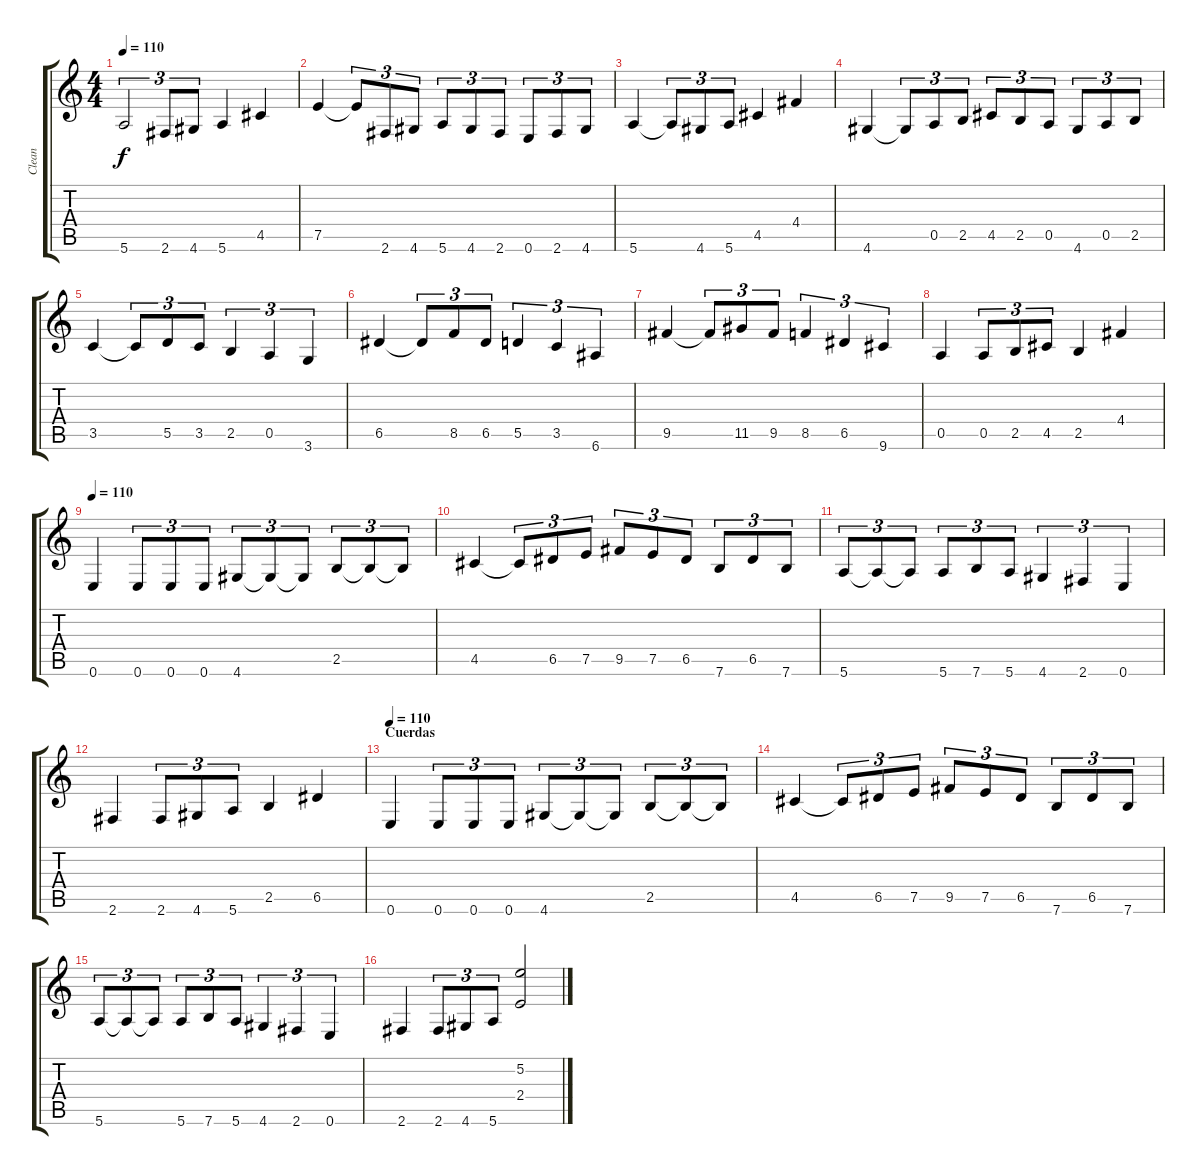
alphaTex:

\track ("Clean" "Clean") {instrument electricguitarjazz}
\staff {score tabs}
\tuning (E4 B3 G3 D3 A2 E2) {hide}
\ts (4 4)
\tempo 110
\clef g2
\ks c
5.6.2{tu (3 2) dy f} 2.6.8{tu (3 2)} 4.6.8{tu (3 2)} 5.6.4 4.5.4 |
7.5.4 7.5{t}.8{tu (3 2)} 2.6.8{tu (3 2)} 4.6.8{tu (3 2)} 5.6.8{tu (3 2)} 4.6.8{tu (3 2)} 2.6.8{tu (3 2)} 0.6.8{tu (3 2)} 2.6.8{tu (3 2)} 4.6.8{tu (3 2)} |
5.6.4 5.6{t}.8{tu (3 2)} 4.6.8{tu (3 2)} 5.6.8{tu (3 2)} 4.5.4 4.4.4 |
4.6.4 4.6{t}.8{tu (3 2)} 0.5.8{tu (3 2)} 2.5.8{tu (3 2)} 4.5.8{tu (3 2)} 2.5.8{tu (3 2)} 0.5.8{tu (3 2)} 4.6.8{tu (3 2)} 0.5.8{tu (3 2)} 2.5.8{tu (3 2)} |
3.5.4 3.5{t}.8{tu (3 2)} 5.5.8{tu (3 2)} 3.5.8{tu (3 2)} 2.5.4{tu (3 2)} 0.5.4{tu (3 2)} 3.6.4{tu (3 2)} |
6.5.4 6.5{t}.8{tu (3 2)} 8.5.8{tu (3 2)} 6.5.8{tu (3 2)} 5.5.4{tu (3 2)} 3.5.4{tu (3 2)} 6.6.4{tu (3 2)} |
9.5.4 9.5{t}.8{tu (3 2)} 11.5.8{tu (3 2)} 9.5.8{tu (3 2)} 8.5.4{tu (3 2)} 6.5.4{tu (3 2)} 9.6.4{tu (3 2)} |
0.5.4 0.5.8{tu (3 2)} 2.5.8{tu (3 2)} 4.5.8{tu (3 2)} 2.5.4 4.4.4 |
\tempo 110
0.6.4 0.6.8{tu (3 2)} 0.6.8{tu (3 2)} 0.6.8{tu (3 2)} 4.6.8{tu (3 2)} 4.6{t}.8{tu (3 2)} 4.6{t}.8{tu (3 2)} 2.5.8{tu (3 2)} 2.5{t}.8{tu (3 2)} 2.5{t}.8{tu (3 2)} |
4.5.4 4.5{t}.8{tu (3 2)} 6.5.8{tu (3 2)} 7.5.8{tu (3 2)} 9.5.8{tu (3 2)} 7.5.8{tu (3 2)} 6.5.8{tu (3 2)} 7.6.8{tu (3 2)} 6.5.8{tu (3 2)} 7.6.8{tu (3 2)} |
5.6.8{tu (3 2)} 5.6{t}.8{tu (3 2)} 5.6{t}.8{tu (3 2)} 5.6.8{tu (3 2)} 7.6.8{tu (3 2)} 5.6.8{tu (3 2)} 4.6.4{tu (3 2)} 2.6.4{tu (3 2)} 0.6.4{tu (3 2)} |
2.6.4 2.6.8{tu (3 2)} 4.6.8{tu (3 2)} 5.6.8{tu (3 2)} 2.5.4 6.5.4 |
\section ("" "Cuerdas")
\tempo 110
0.6.4 0.6.8{tu (3 2)} 0.6.8{tu (3 2)} 0.6.8{tu (3 2)} 4.6.8{tu (3 2)} 4.6{t}.8{tu (3 2)} 4.6{t}.8{tu (3 2)} 2.5.8{tu (3 2)} 2.5{t}.8{tu (3 2)} 2.5{t}.8{tu (3 2)} |
4.5.4 4.5{t}.8{tu (3 2)} 6.5.8{tu (3 2)} 7.5.8{tu (3 2)} 9.5.8{tu (3 2)} 7.5.8{tu (3 2)} 6.5.8{tu (3 2)} 7.6.8{tu (3 2)} 6.5.8{tu (3 2)} 7.6.8{tu (3 2)} |
5.6.8{tu (3 2)} 5.6{t}.8{tu (3 2)} 5.6{t}.8{tu (3 2)} 5.6.8{tu (3 2)} 7.6.8{tu (3 2)} 5.6.8{tu (3 2)} 4.6.4{tu (3 2)} 2.6.4{tu (3 2)} 0.6.4{tu (3 2)} |
2.6.4 2.6.8{tu (3 2)} 4.6.8{tu (3 2)} 5.6.8{tu (3 2)} (5.2 2.4).2
